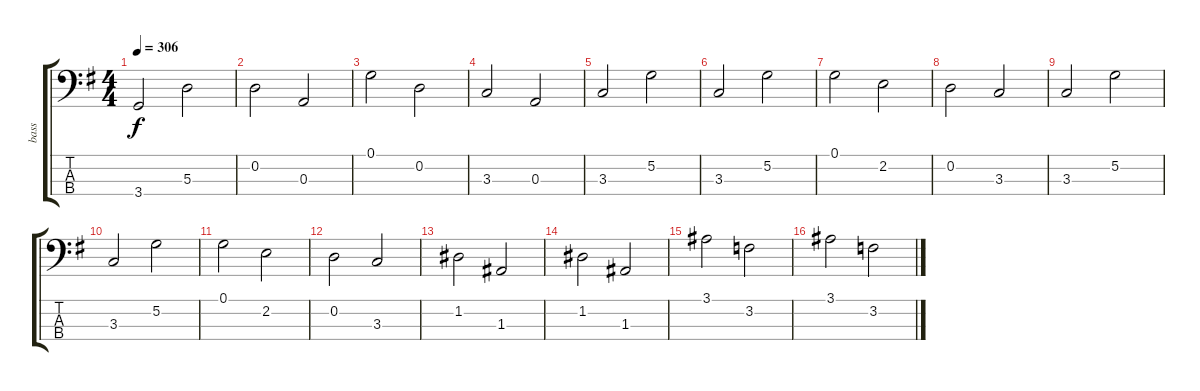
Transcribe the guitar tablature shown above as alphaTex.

\track ("bass" "bass") {instrument electricbassfinger}
\staff {score tabs}
\tuning (G2 D2 A1 E1) {hide}
\ts (4 4)
\tempo 306
\clef f4
\ks g
3.4.2{dy f} 5.3.2 |
0.2.2 0.3.2 |
0.1.2 0.2.2 |
3.3.2 0.3.2 |
3.3.2 5.2.2 |
3.3.2 5.2.2 |
0.1.2 2.2.2 |
0.2.2 3.3.2 |
3.3.2 5.2.2 |
3.3.2 5.2.2 |
0.1.2 2.2.2 |
0.2.2 3.3.2 |
1.2.2 1.3.2 |
1.2.2 1.3.2 |
3.1.2 3.2.2 |
3.1.2 3.2.2
